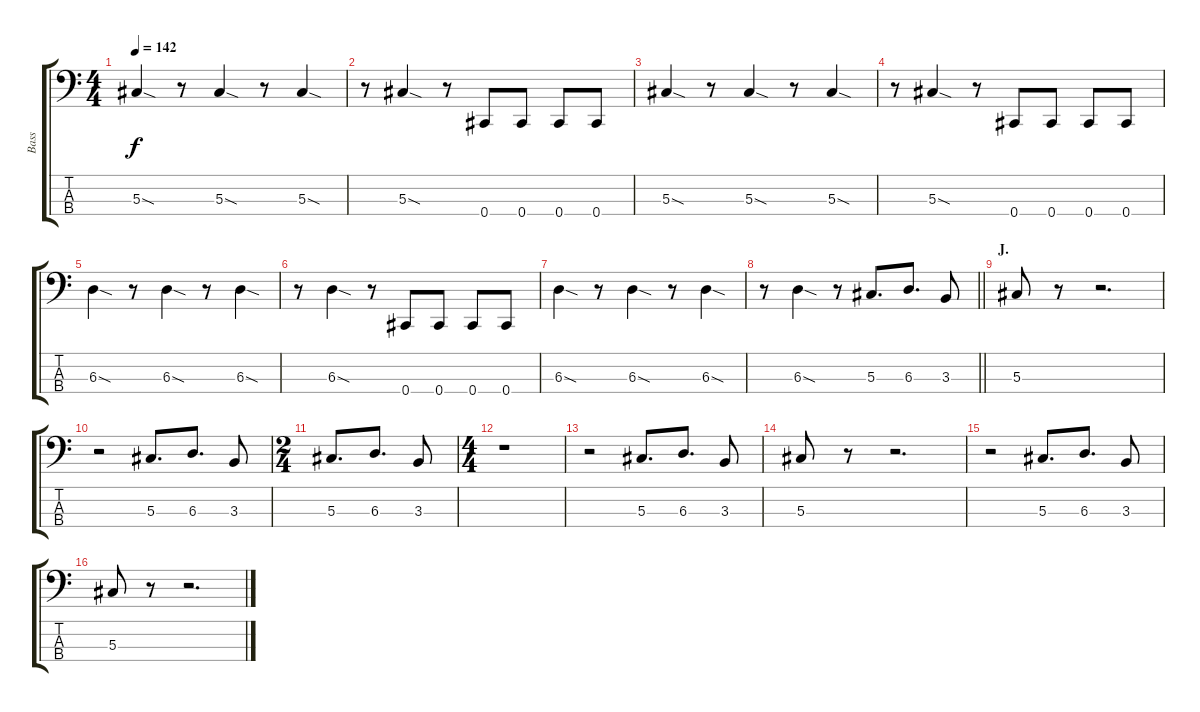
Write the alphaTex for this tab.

\track ("Bass" "Bass") {instrument electricbasspick}
\staff {score tabs}
\tuning (Gb2 Db2 Ab1 Db1) {hide}
\ts (4 4)
\tempo 142
\clef f4
\ks c
5.3{sod}.4{dy f} r.8 5.3{sod}.4 r.8 5.3{sod}.4 |
r.8 5.3{sod}.4 r.8 0.4.8 0.4.8 0.4.8 0.4.8 |
5.3{sod}.4 r.8 5.3{sod}.4 r.8 5.3{sod}.4 |
r.8 5.3{sod}.4 r.8 0.4.8 0.4.8 0.4.8 0.4.8 |
6.3{sod}.4 r.8 6.3{sod}.4 r.8 6.3{sod}.4 |
r.8 6.3{sod}.4 r.8 0.4.8 0.4.8 0.4.8 0.4.8 |
6.3{sod}.4 r.8 6.3{sod}.4 r.8 6.3{sod}.4 |
\barLineRight lightlight
r.8 6.3{sod}.4 r.8 5.3.8{d} 6.3.8{d} 3.3.8 |
\section ("" "J.")
5.3.8 r.8 r.2{d} |
r.2 5.3.8{d} 6.3.8{d} 3.3.8 |
\ts (2 4)
5.3.8{d} 6.3.8{d} 3.3.8 |
\ts (4 4)
r.1 |
r.2 5.3.8{d} 6.3.8{d} 3.3.8 |
5.3.8 r.8 r.2{d} |
r.2 5.3.8{d} 6.3.8{d} 3.3.8 |
5.3.8 r.8 r.2{d}
